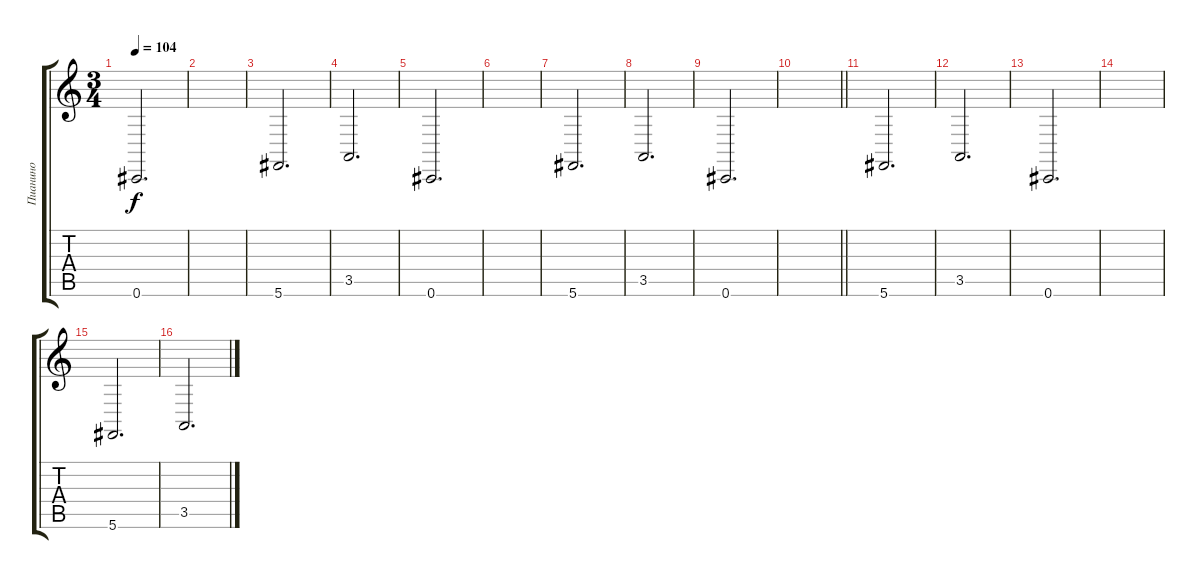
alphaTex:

\track ("Пианино" "Пианино") {instrument brightacousticpiano}
\staff {score tabs}
\tuning (D4 A3 F3 C3 Gb2 Db2) {hide}
\ts (3 4)
\tempo 104
\clef g2
\ks c
0.6.2{d dy f} |
|
5.6.2{d} |
3.5.2{d} |
0.6.2{d} |
|
5.6.2{d} |
3.5.2{d} |
0.6.2{d} |
\barLineRight lightlight
|
5.6.2{d} |
3.5.2{d} |
0.6.2{d} |
|
5.6.2{d} |
3.5.2{d}
